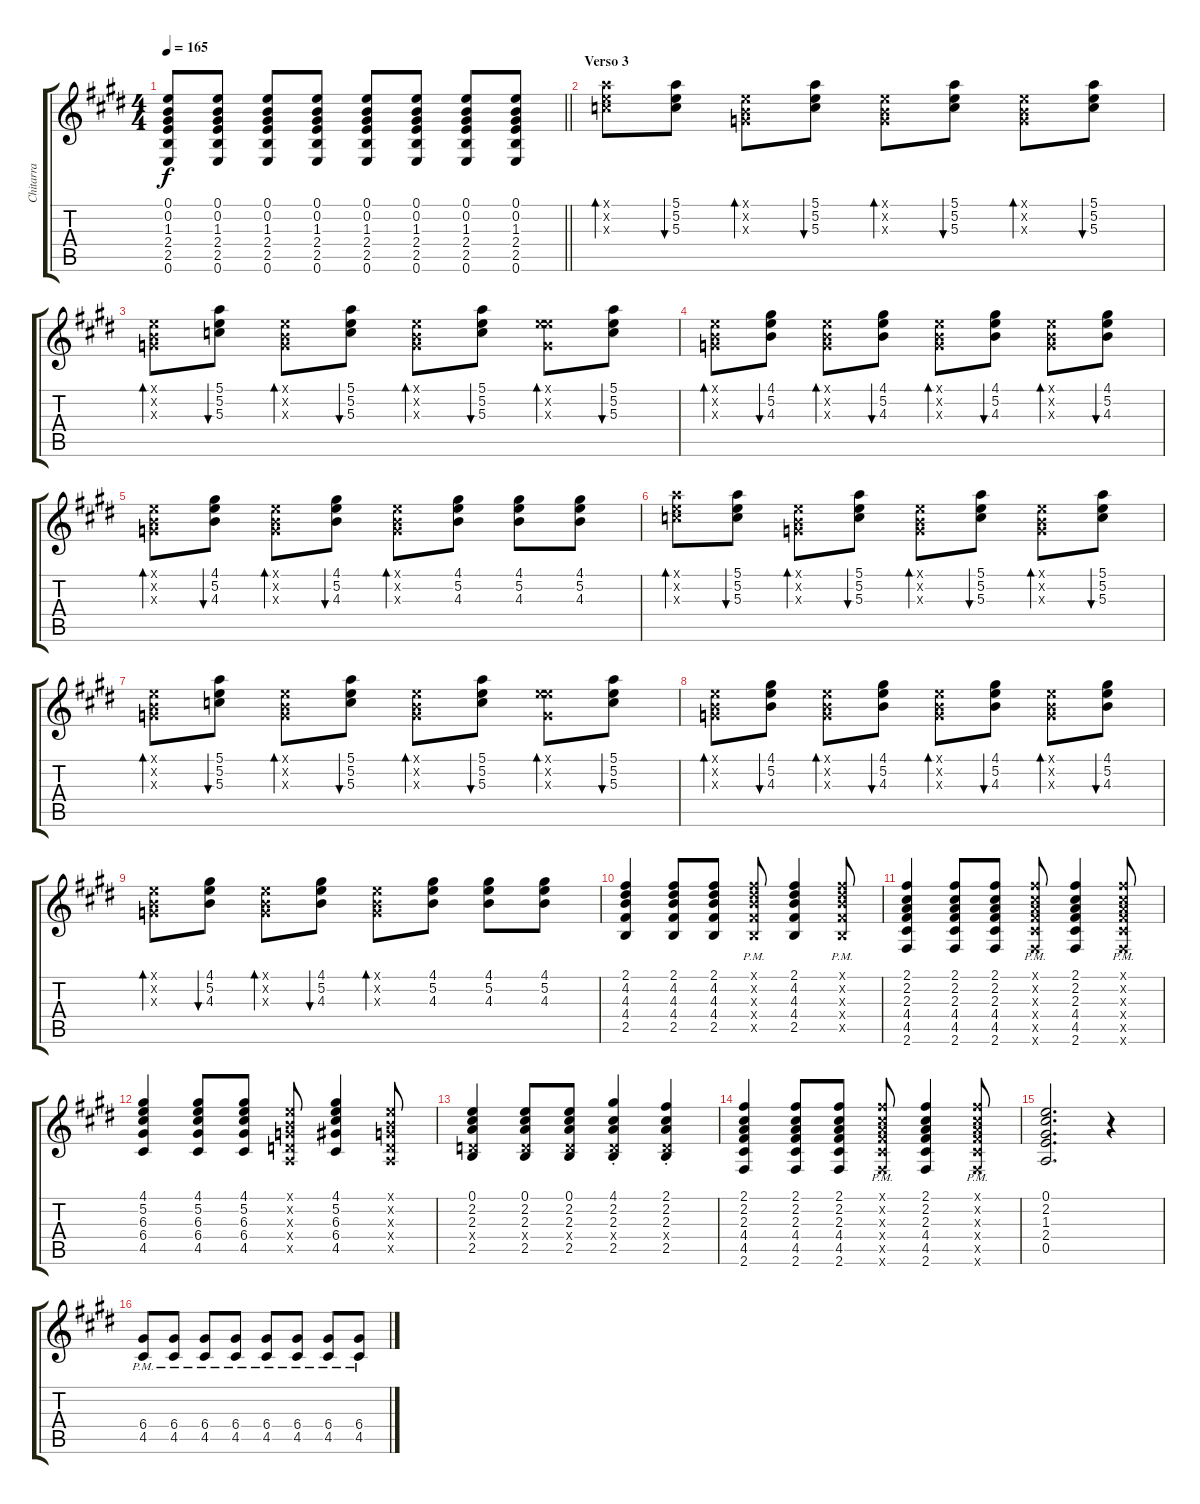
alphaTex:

\track ("Chitarra" "Chitarra") {instrument overdrivenguitar}
\staff {score tabs}
\tuning (E4 B3 G3 D3 A2 E2) {hide}
\ts (4 4)
\tempo 165
\clef g2
\barLineRight lightlight
\ks e
(0.1 0.2 1.3 2.4 2.5 0.6).8{dy f} (0.1 0.2 1.3 2.4 2.5 0.6).8 (0.1 0.2 1.3 2.4 2.5 0.6).8 (0.1 0.2 1.3 2.4 2.5 0.6).8 (0.1 0.2 1.3 2.4 2.5 0.6).8 (0.1 0.2 1.3 2.4 2.5 0.6).8 (0.1 0.2 1.3 2.4 2.5 0.6).8 (0.1 0.2 1.3 2.4 2.5 0.6).8 |
\section ("" "Verso 3")
(5.1{x} 5.2{x} 5.3{x}).8{bd 60 volume 7} (5.1 5.2 5.3).8{bu 60} (0.1{x} 0.2{x} 0.3{x}).8{bd 60} (5.1 5.2 5.3).8{bu 60} (0.1{x} 0.2{x} 0.3{x}).8{bd 60} (5.1 5.2 5.3).8{bu 60} (0.1{x} 0.2{x} 0.3{x}).8{bd 60} (5.1 5.2 5.3).8{bu 60} |
(0.1{x} 0.2{x} 0.3{x}).8{bd 60} (5.1 5.2 5.3).8{bu 60} (0.1{x} 0.2{x} 0.3{x}).8{bd 60} (5.1 5.2 5.3).8{bu 60} (0.1{x} 0.2{x} 0.3{x}).8{bd 60} (5.1 5.2 5.3).8{bu 60} (0.1{x} 5.2{x} 0.3{x}).8{bd 60} (5.1 5.2 5.3).8{bu 60} |
(0.1{x} 0.2{x} 0.3{x}).8{bd 60} (4.1 5.2 4.3).8{bu 60} (0.1{x} 0.2{x} 0.3{x}).8{bd 60} (4.1 5.2 4.3).8{bu 60} (0.1{x} 0.2{x} 0.3{x}).8{bd 60} (4.1 5.2 4.3).8{bu 60} (0.1{x} 0.2{x} 0.3{x}).8{bd 60} (4.1 5.2 4.3).8{bu 60} |
(0.1{x} 0.2{x} 0.3{x}).8{bd 60} (4.1 5.2 4.3).8{bu 60} (0.1{x} 0.2{x} 0.3{x}).8{bd 60} (4.1 5.2 4.3).8{bu 60} (0.1{x} 0.2{x} 0.3{x}).8{bd 60} (4.1 5.2 4.3).8 (4.1 5.2 4.3).8 (4.1 5.2 4.3).8 |
(5.1{x} 5.2{x} 5.3{x}).8{bd 60} (5.1 5.2 5.3).8{bu 60} (0.1{x} 0.2{x} 0.3{x}).8{bd 60} (5.1 5.2 5.3).8{bu 60} (0.1{x} 0.2{x} 0.3{x}).8{bd 60} (5.1 5.2 5.3).8{bu 60} (0.1{x} 0.2{x} 0.3{x}).8{bd 60} (5.1 5.2 5.3).8{bu 60} |
(0.1{x} 0.2{x} 0.3{x}).8{bd 60} (5.1 5.2 5.3).8{bu 60} (0.1{x} 0.2{x} 0.3{x}).8{bd 60} (5.1 5.2 5.3).8{bu 60} (0.1{x} 0.2{x} 0.3{x}).8{bd 60} (5.1 5.2 5.3).8{bu 60} (0.1{x} 5.2{x} 0.3{x}).8{bd 60} (5.1 5.2 5.3).8{bu 60} |
(0.1{x} 0.2{x} 0.3{x}).8{bd 60} (4.1 5.2 4.3).8{bu 60} (0.1{x} 0.2{x} 0.3{x}).8{bd 60} (4.1 5.2 4.3).8{bu 60} (0.1{x} 0.2{x} 0.3{x}).8{bd 60} (4.1 5.2 4.3).8{bu 60} (0.1{x} 0.2{x} 0.3{x}).8{bd 60} (4.1 5.2 4.3).8{bu 60} |
(0.1{x} 0.2{x} 0.3{x}).8{bd 60} (4.1 5.2 4.3).8{bu 60} (0.1{x} 0.2{x} 0.3{x}).8{bd 60} (4.1 5.2 4.3).8{bu 60} (0.1{x} 0.2{x} 0.3{x}).8{bd 60} (4.1 5.2 4.3).8 (4.1 5.2 4.3).8 (4.1 5.2 4.3).8 |
(2.1 4.2 4.3 4.4 2.5).4{volume 8} (2.1 4.2 4.3 4.4 2.5).8 (2.1 4.2 4.3 4.4 2.5).8 (2.1{pm x} 4.2{pm x} 4.3{pm x} 4.4{pm x} 2.5{pm x}).8 (2.1 4.2 4.3 4.4 2.5).4 (2.1{pm x} 4.2{pm x} 4.3{pm x} 4.4{pm x} 2.5{pm x}).8 |
(2.1 2.2 2.3 4.4 4.5 2.6).4 (2.1 2.2 2.3 4.4 4.5 2.6).8 (2.1 2.2 2.3 4.4 4.5 2.6).8 (2.1{pm x} 2.2{pm x} 2.3{pm x} 4.4{pm x} 4.5{pm x} 2.6{pm x}).8 (2.1 2.2 2.3 4.4 4.5 2.6).4 (2.1{pm x} 2.2{pm x} 2.3{pm x} 4.4{pm x} 4.5{pm x} 2.6{pm x}).8 |
(4.1 5.2 6.3 6.4 4.5).4 (4.1 5.2 6.3 6.4 4.5).8 (4.1 5.2 6.3 6.4 4.5).8 (0.1{x} 0.2{x} 0.3{x} 0.4{x} 0.5{x}).8 (4.1 5.2 6.3 6.4 4.5).4 (0.1{x} 0.2{x} 0.3{x} 0.4{x} 0.5{x}).8 |
(0.1 2.2 2.3 0.4{x} 2.5).4 (0.1 2.2 2.3 0.4{x} 2.5).8 (0.1 2.2 2.3 0.4{x} 2.5).8 (4.1{st} 2.2{st} 2.3{st} 0.4{x} 2.5{st}).4 (2.1{st} 2.2{st} 2.3{st} 0.4{x} 2.5{st}).4 |
(2.1 2.2 2.3 4.4 4.5 2.6).4 (2.1 2.2 2.3 4.4 4.5 2.6).8 (2.1 2.2 2.3 4.4 4.5 2.6).8 (2.1{pm x} 2.2{pm x} 2.3{pm x} 4.4{pm x} 4.5{pm x} 2.6{pm x}).8 (2.1 2.2 2.3 4.4 4.5 2.6).4 (2.1{pm x} 2.2{pm x} 2.3{pm x} 4.4{pm x} 4.5{pm x} 2.6{pm x}).8 |
(0.1 2.2 1.3 2.4 0.5).2{d} r.4 |
(6.4{pm} 4.5).8{volume 9} (6.4{pm} 4.5).8 (6.4{pm} 4.5).8 (6.4{pm} 4.5).8 (6.4{pm} 4.5).8 (6.4{pm} 4.5).8 (6.4{pm} 4.5).8 (6.4{pm} 4.5).8
